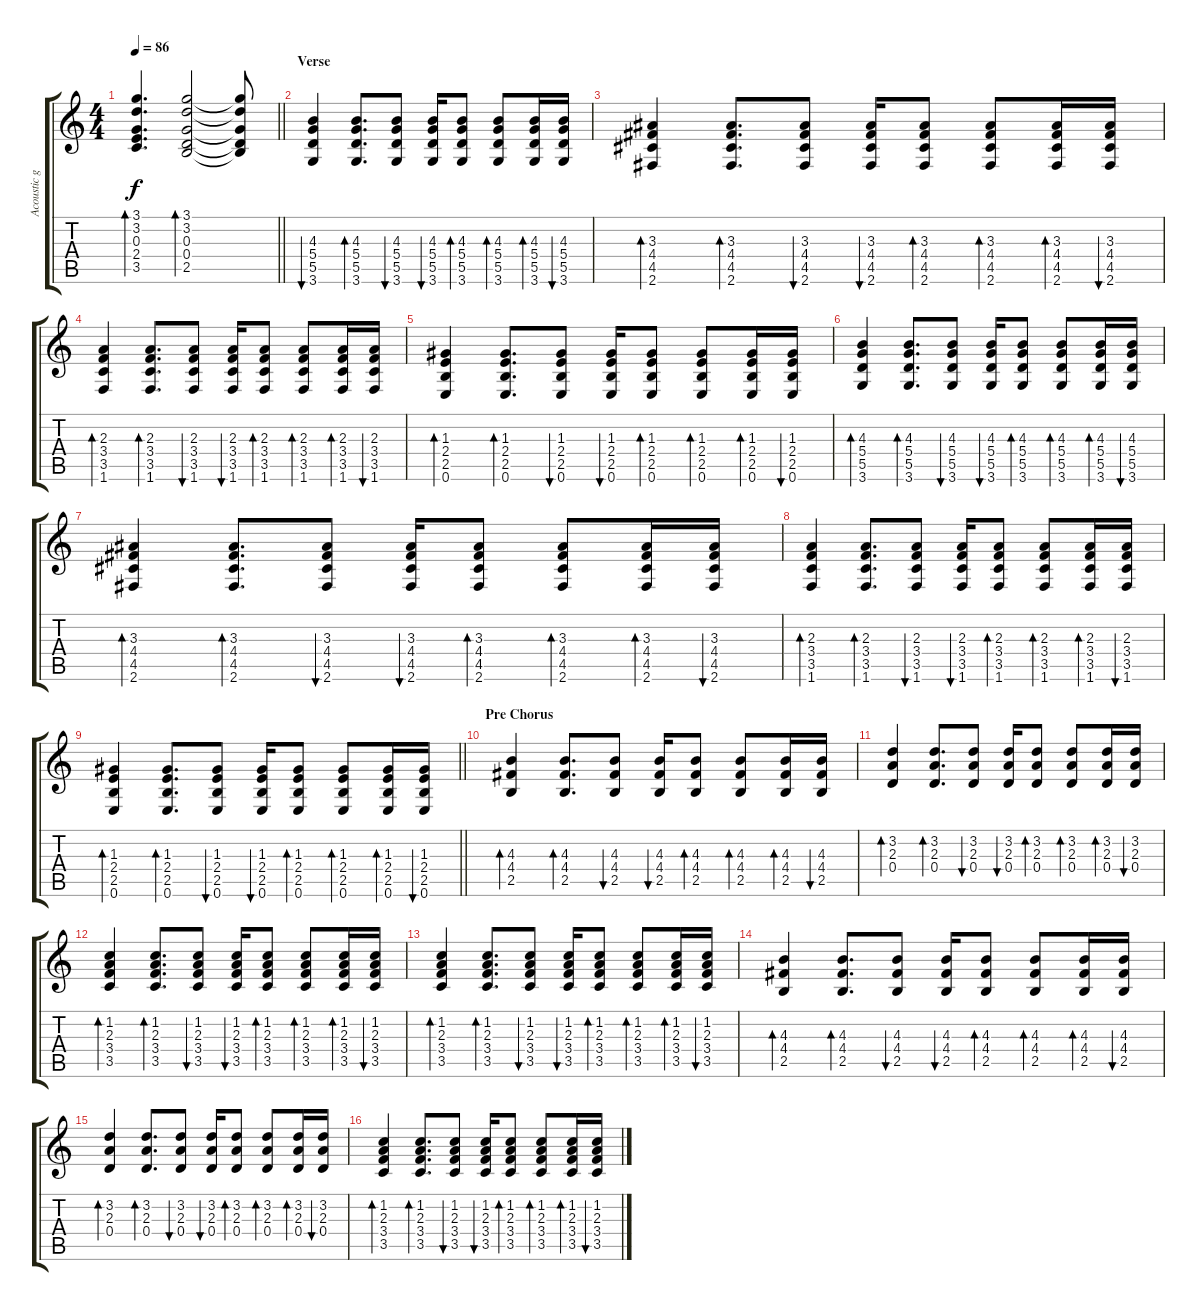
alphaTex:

\track ("Acoustic guitar" "Acoustic g") {instrument acousticguitarsteel}
\staff {score tabs}
\tuning (E4 B3 G3 D3 A2 E2) {hide}
\ts (4 4)
\tempo 86
\clef g2
\barLineRight lightlight
\ks c
(3.1 3.2 0.3 2.4 3.5).4{d bd 60 dy f} (3.1 3.2 0.3 0.4 2.5).2{bd 60} (3.1{t} 3.2{t} 0.3{t} 0.4{t} 2.5{t}).8 |
\section ("" "Verse")
(4.3 5.4 5.5 3.6).4{bu 240} (4.3 5.4 5.5 3.6).8{d bd 60} (4.3 5.4 5.5 3.6).8{bu 60} (4.3 5.4 5.5 3.6).16{bu 60} (4.3 5.4 5.5 3.6).8{bd 60} (4.3 5.4 5.5 3.6).8{bd 60} (4.3 5.4 5.5 3.6).16{bd 60} (4.3 5.4 5.5 3.6).16{bu 60} |
(3.3 4.4 4.5 2.6).4{bd 60} (3.3 4.4 4.5 2.6).8{d bd 60} (3.3 4.4 4.5 2.6).8{bu 60} (3.3 4.4 4.5 2.6).16{bu 60} (3.3 4.4 4.5 2.6).8{bd 60} (3.3 4.4 4.5 2.6).8{bd 60} (3.3 4.4 4.5 2.6).16{bd 60} (3.3 4.4 4.5 2.6).16{bu 60} |
(2.3 3.4 3.5 1.6).4{bd 60} (2.3 3.4 3.5 1.6).8{d bd 60} (2.3 3.4 3.5 1.6).8{bu 60} (2.3 3.4 3.5 1.6).16{bu 60} (2.3 3.4 3.5 1.6).8{bd 60} (2.3 3.4 3.5 1.6).8{bd 60} (2.3 3.4 3.5 1.6).16{bd 60} (2.3 3.4 3.5 1.6).16{bu 60} |
(1.3 2.4 2.5 0.6).4{bd 60} (1.3 2.4 2.5 0.6).8{d bd 60} (1.3 2.4 2.5 0.6).8{bu 60} (1.3 2.4 2.5 0.6).16{bu 60} (1.3 2.4 2.5 0.6).8{bd 60} (1.3 2.4 2.5 0.6).8{bd 60} (1.3 2.4 2.5 0.6).16{bd 60} (1.3 2.4 2.5 0.6).16{bu 60} |
(4.3 5.4 5.5 3.6).4{bd 60} (4.3 5.4 5.5 3.6).8{d bd 60} (4.3 5.4 5.5 3.6).8{bu 60} (4.3 5.4 5.5 3.6).16{bu 60} (4.3 5.4 5.5 3.6).8{bd 60} (4.3 5.4 5.5 3.6).8{bd 60} (4.3 5.4 5.5 3.6).16{bd 60} (4.3 5.4 5.5 3.6).16{bu 60} |
(3.3 4.4 4.5 2.6).4{bd 60} (3.3 4.4 4.5 2.6).8{d bd 60} (3.3 4.4 4.5 2.6).8{bu 60} (3.3 4.4 4.5 2.6).16{bu 60} (3.3 4.4 4.5 2.6).8{bd 60} (3.3 4.4 4.5 2.6).8{bd 60} (3.3 4.4 4.5 2.6).16{bd 60} (3.3 4.4 4.5 2.6).16{bu 60} |
(2.3 3.4 3.5 1.6).4{bd 60} (2.3 3.4 3.5 1.6).8{d bd 60} (2.3 3.4 3.5 1.6).8{bu 60} (2.3 3.4 3.5 1.6).16{bu 60} (2.3 3.4 3.5 1.6).8{bd 60} (2.3 3.4 3.5 1.6).8{bd 60} (2.3 3.4 3.5 1.6).16{bd 60} (2.3 3.4 3.5 1.6).16{bu 60} |
\barLineRight lightlight
(1.3 2.4 2.5 0.6).4{bd 60} (1.3 2.4 2.5 0.6).8{d bd 60} (1.3 2.4 2.5 0.6).8{bu 60} (1.3 2.4 2.5 0.6).16{bu 60} (1.3 2.4 2.5 0.6).8{bd 60} (1.3 2.4 2.5 0.6).8{bd 60} (1.3 2.4 2.5 0.6).16{bd 60} (1.3 2.4 2.5 0.6).16{bu 60} |
\section ("" "Pre Chorus")
(4.3 4.4 2.5).4{bd 60} (4.3 4.4 2.5).8{d bd 60} (4.3 4.4 2.5).8{bu 60} (4.3 4.4 2.5).16{bu 60} (4.3 4.4 2.5).8{bd 60} (4.3 4.4 2.5).8{bd 60} (4.3 4.4 2.5).16{bd 60} (4.3 4.4 2.5).16{bu 60} |
(3.2 2.3 0.4).4{bd 60} (3.2 2.3 0.4).8{d bd 60} (3.2 2.3 0.4).8{bu 60} (3.2 2.3 0.4).16{bu 60} (3.2 2.3 0.4).8{bd 60} (3.2 2.3 0.4).8{bd 60} (3.2 2.3 0.4).16{bd 60} (3.2 2.3 0.4).16{bu 60} |
(1.2 2.3 3.4 3.5).4{bd 60} (1.2 2.3 3.4 3.5).8{d bd 60} (1.2 2.3 3.4 3.5).8{bu 60} (1.2 2.3 3.4 3.5).16{bu 60} (1.2 2.3 3.4 3.5).8{bd 60} (1.2 2.3 3.4 3.5).8{bd 60} (1.2 2.3 3.4 3.5).16{bd 60} (1.2 2.3 3.4 3.5).16{bu 60} |
(1.2 2.3 3.4 3.5).4{bd 60} (1.2 2.3 3.4 3.5).8{d bd 60} (1.2 2.3 3.4 3.5).8{bu 60} (1.2 2.3 3.4 3.5).16{bu 60} (1.2 2.3 3.4 3.5).8{bd 60} (1.2 2.3 3.4 3.5).8{bd 60} (1.2 2.3 3.4 3.5).16{bd 60} (1.2 2.3 3.4 3.5).16{bu 60} |
(4.3 4.4 2.5).4{bd 60} (4.3 4.4 2.5).8{d bd 60} (4.3 4.4 2.5).8{bu 60} (4.3 4.4 2.5).16{bu 60} (4.3 4.4 2.5).8{bd 60} (4.3 4.4 2.5).8{bd 60} (4.3 4.4 2.5).16{bd 60} (4.3 4.4 2.5).16{bu 60} |
(3.2 2.3 0.4).4{bd 60} (3.2 2.3 0.4).8{d bd 60} (3.2 2.3 0.4).8{bu 60} (3.2 2.3 0.4).16{bu 60} (3.2 2.3 0.4).8{bd 60} (3.2 2.3 0.4).8{bd 60} (3.2 2.3 0.4).16{bd 60} (3.2 2.3 0.4).16{bu 60} |
(1.2 2.3 3.4 3.5).4{bd 60} (1.2 2.3 3.4 3.5).8{d bd 60} (1.2 2.3 3.4 3.5).8{bu 60} (1.2 2.3 3.4 3.5).16{bu 60} (1.2 2.3 3.4 3.5).8{bd 60} (1.2 2.3 3.4 3.5).8{bd 60} (1.2 2.3 3.4 3.5).16{bd 60} (1.2 2.3 3.4 3.5).16{bu 60}
